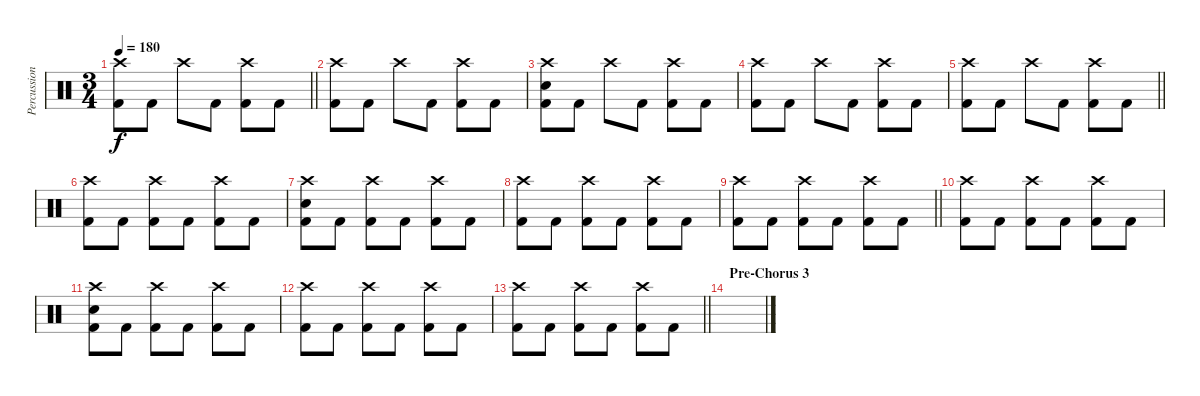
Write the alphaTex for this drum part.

\track ("Percussion" "Percussion") {instrument percussion}
\staff {score}
\articulation defaults
\ts (3 4)
\tempo 180
\clef neutral
\barLineRight lightlight
\ks c
("Crash high (hit)" "Kick (hit) 2").8{dy f} "Kick (hit) 2".8 "Crash high (hit)".8 "Kick (hit) 2".8 ("Crash high (hit)" "Kick (hit) 2").8 "Kick (hit) 2".8 |
("Crash high (hit)" "Kick (hit) 2").8 "Kick (hit) 2".8 "Crash high (hit)".8 "Kick (hit) 2".8 ("Crash high (hit)" "Kick (hit) 2").8 "Kick (hit) 2".8 |
("Crash high (hit)" "Snare (hit) 2" "Kick (hit) 2").8 "Kick (hit) 2".8 "Crash high (hit)".8 "Kick (hit) 2".8 ("Crash high (hit)" "Kick (hit) 2").8 "Kick (hit) 2".8 |
("Crash high (hit)" "Kick (hit) 2").8 "Kick (hit) 2".8 "Crash high (hit)".8 "Kick (hit) 2".8 ("Crash high (hit)" "Kick (hit) 2").8 "Kick (hit) 2".8 |
\barLineRight lightlight
("Crash high (hit)" "Kick (hit) 2").8 "Kick (hit) 2".8 "Crash high (hit)".8 "Kick (hit) 2".8 ("Crash high (hit)" "Kick (hit) 2").8 "Kick (hit) 2".8 |
("Crash high (hit)" "Kick (hit) 2").8 "Kick (hit) 2".8 ("Crash high (hit)" "Kick (hit) 2").8 "Kick (hit) 2".8 ("Crash high (hit)" "Kick (hit) 2").8 "Kick (hit) 2".8 |
("Crash high (hit)" "Snare (hit) 2" "Kick (hit) 2").8 "Kick (hit) 2".8 ("Crash high (hit)" "Kick (hit) 2").8 "Kick (hit) 2".8 ("Crash high (hit)" "Kick (hit) 2").8 "Kick (hit) 2".8 |
("Crash high (hit)" "Kick (hit) 2").8 "Kick (hit) 2".8 ("Crash high (hit)" "Kick (hit) 2").8 "Kick (hit) 2".8 ("Crash high (hit)" "Kick (hit) 2").8 "Kick (hit) 2".8 |
\barLineRight lightlight
("Crash high (hit)" "Kick (hit) 2").8 "Kick (hit) 2".8 ("Crash high (hit)" "Kick (hit) 2").8 "Kick (hit) 2".8 ("Crash high (hit)" "Kick (hit) 2").8 "Kick (hit) 2".8 |
("Crash high (hit)" "Kick (hit) 2").8 "Kick (hit) 2".8 ("Crash high (hit)" "Kick (hit) 2").8 "Kick (hit) 2".8 ("Crash high (hit)" "Kick (hit) 2").8 "Kick (hit) 2".8 |
("Crash high (hit)" "Snare (hit) 2" "Kick (hit) 2").8 "Kick (hit) 2".8 ("Crash high (hit)" "Kick (hit) 2").8 "Kick (hit) 2".8 ("Crash high (hit)" "Kick (hit) 2").8 "Kick (hit) 2".8 |
("Crash high (hit)" "Kick (hit) 2").8 "Kick (hit) 2".8 ("Crash high (hit)" "Kick (hit) 2").8 "Kick (hit) 2".8 ("Crash high (hit)" "Kick (hit) 2").8 "Kick (hit) 2".8 |
\barLineRight lightlight
("Crash high (hit)" "Kick (hit) 2").8 "Kick (hit) 2".8 ("Crash high (hit)" "Kick (hit) 2").8 "Kick (hit) 2".8 ("Crash high (hit)" "Kick (hit) 2").8 "Kick (hit) 2".8 |
\section ("" "Pre-Chorus 3")
